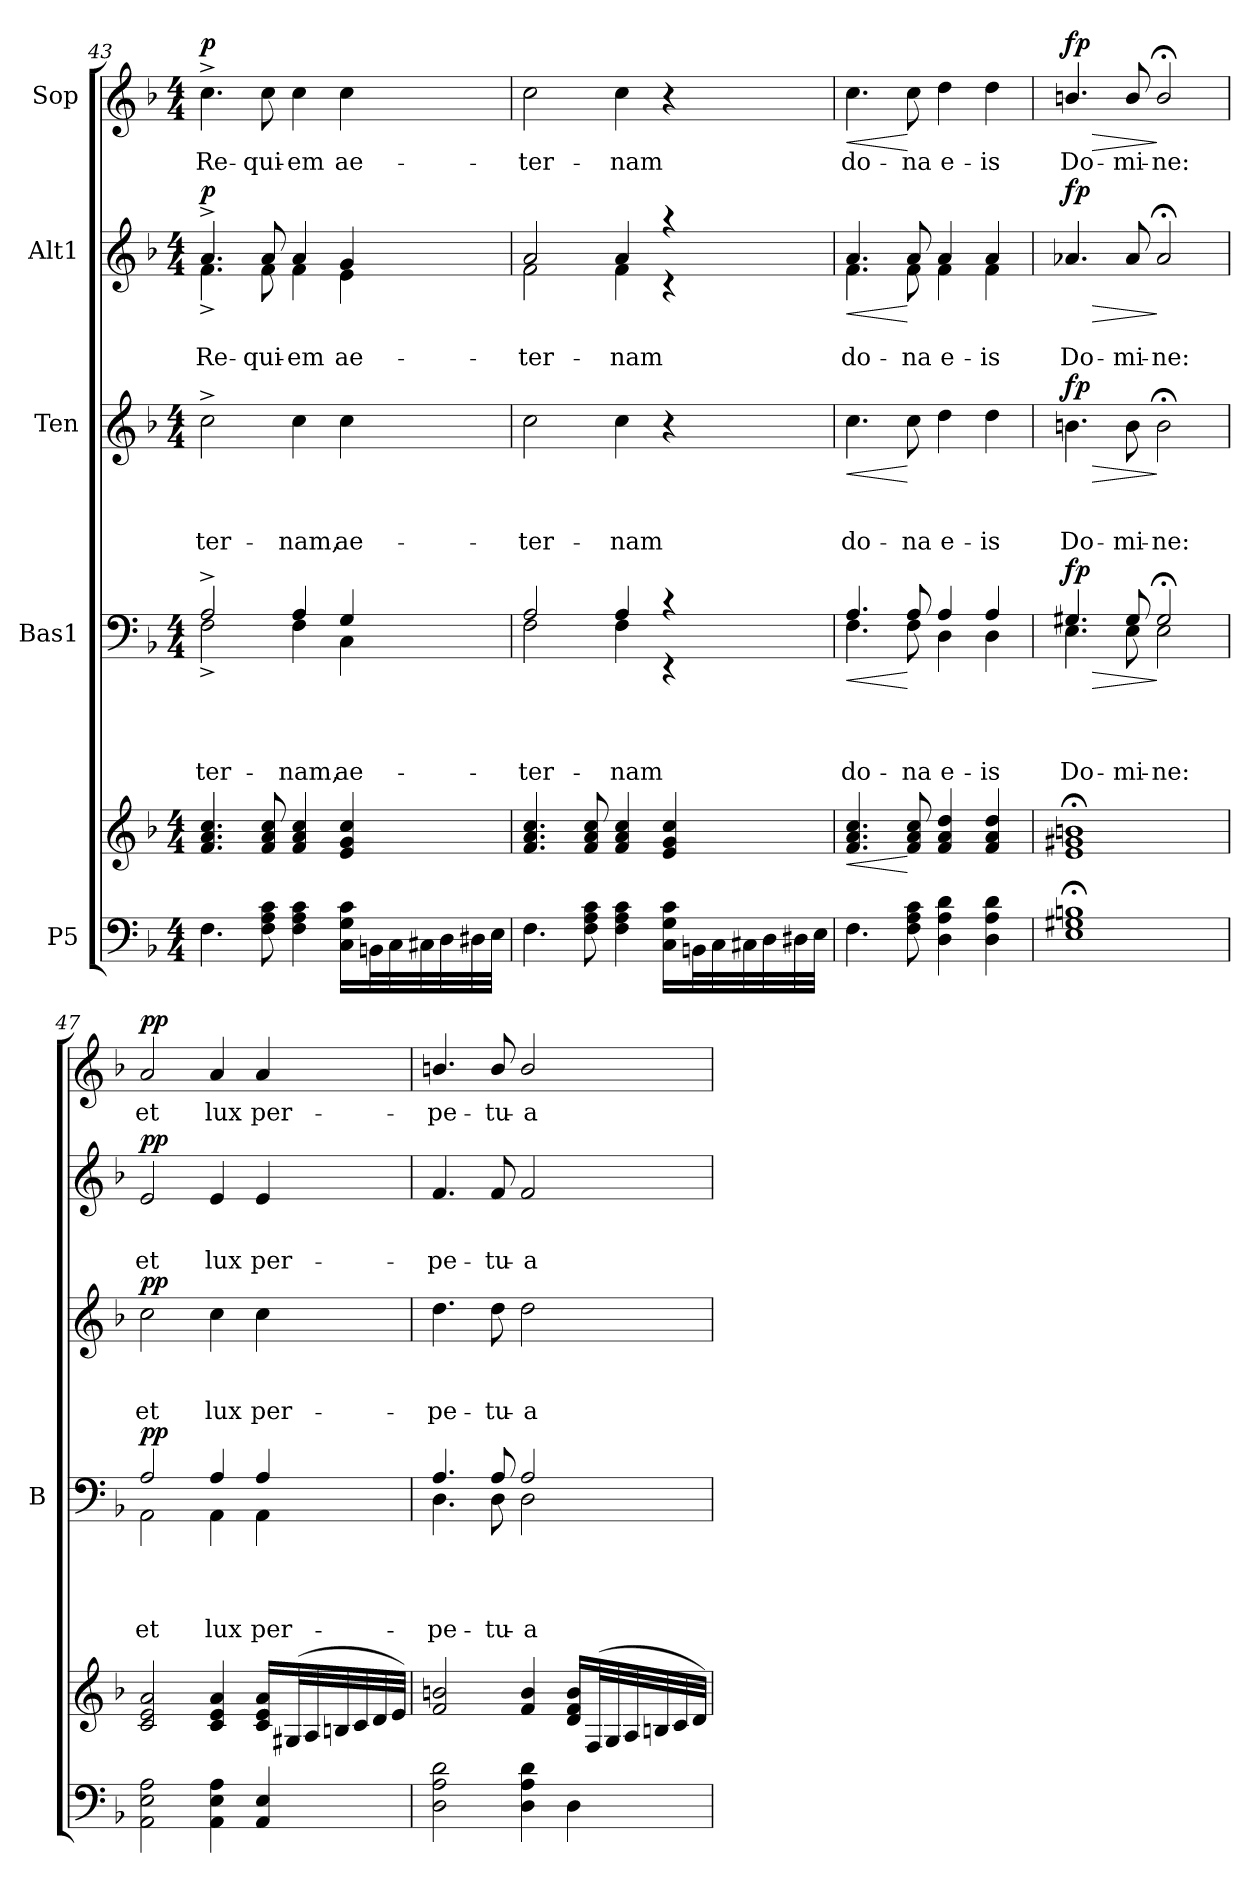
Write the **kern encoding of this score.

**kern	**kern	**dynam	**kern	**text	**text	**text	**text	**dynam	**kern	**text	**text	**text	**dynam	**kern	**text	**text	**dynam	**kern	**text	**dynam
*part5	*part5	*part5	*part4	*part4	*part4	*part4	*part4	*part4	*part3	*part3	*part3	*part3	*part3	*part2	*part2	*part2	*part2	*part1	*part1	*part1
*staff6	*staff5	*staff5/6	*staff4	*staff4	*staff4	*staff4	*staff4	*staff4	*staff3	*staff3	*staff3	*staff3	*staff3	*staff2	*staff2	*staff2	*staff2	*staff1	*staff1	*staff1
*I"P5	*	*	*I"Bas1	*	*	*	*	*	*I"Ten	*	*	*	*	*I"Alt1	*	*	*	*I"Sop	*	*
*	*	*	*I'B	*	*	*	*	*	*	*	*	*	*	*	*	*	*	*	*	*
!!LO:LB:g=z
*clefF4	*clefG2	*	*clefF4	*	*	*	*	*	*clefG2	*	*	*	*	*clefG2	*	*	*	*clefG2	*	*
*	*	*	*	*	*	*	*	*	*ITrd7c12	*	*	*	*	*	*	*	*	*	*	*
*k[b-]	*k[b-]	*	*k[b-]	*	*	*	*	*	*k[b-]	*	*	*	*	*k[b-]	*	*	*	*k[b-]	*	*
*F:	*F:	*	*F:	*	*	*	*	*	*F:	*	*	*	*	*F:	*	*	*	*F:	*	*
*M4/4	*M4/4	*	*M4/4	*	*	*	*	*	*M4/4	*	*	*	*	*M4/4	*	*	*	*M4/4	*	*
=43	=43	=43	=43	=43	=43	=43	=43	=43	=43	=43	=43	=43	=43	=43	=43	=43	=43	=43	=43	=43
*^	*^	*	*	*	*	*	*	*	*	*	*	*	*	*	*	*	*	*	*	*
!	!	!	!	!	!	!	!	!	!LO:LY:b	!	!	!	!	!LO:LY:b	!	!	!	!LO:LY:b	!LO:DY:a	!	!LO:LY:b	!LO:DY:a
*	*	*	*	*	*^	*	*	*	*	*	*	*	*	*	*	*^	*	*	*	*	*	*
4.F\	1ryy	4.f/ 4.a/ 4.cc/	1ryy	.	2A^>/	2F^<\	.	.	.	-ter-	.	2c^>\	.	.	-ter-	.	4.a^>/	4.f^<\	.	Re-	p	4.cc^>\	Re-	p
!	!	!	!	!	!	!	!	!	!	!	!	!	!	!	!	!	!	!	!	!LO:LY:b	!	!	!LO:LY:b	!
8F\ 8A\ 8c\	.	8f/ 8a/ 8cc/	.	.	.	.	.	.	.	.	.	.	.	.	.	.	8a/	8f\	.	-qui-	.	8cc\	-qui-	.
!	!	!	!	!	!	!	!	!	!	!LO:LY:b	!	!	!	!	!LO:LY:b	!	!	!	!	!LO:LY:b	!	!	!LO:LY:b	!
4F\ 4A\ 4c\	.	4f/ 4a/ 4cc/	.	.	4A/	4F\	.	.	.	-nam,	.	4c\	.	.	-nam,	.	4a/	4f\	.	-em	.	4cc\	-em	.
!	!	!	!	!	!	!	!	!	!	!LO:LY:b	!	!	!	!	!LO:LY:b	!	!	!	!	!LO:LY:b	!	!	!LO:LY:b	!
16C\ 16G\ 16c\LL	.	4e/ 4g/ 4cc/	.	.	4G/	4C\	.	.	.	ae-	.	4c\	.	.	ae-	.	4g/	4e\	.	ae-	.	4cc\	ae-	.
32BBn\L	.	.	.	.	.	.	.	.	.	.	.	.	.	.	.	.	.	.	.	.	.	.	.	.
32C\	.	.	.	.	.	.	.	.	.	.	.	.	.	.	.	.	.	.	.	.	.	.	.	.
32C#X\	.	.	.	.	.	.	.	.	.	.	.	.	.	.	.	.	.	.	.	.	.	.	.	.
32D\	.	.	.	.	.	.	.	.	.	.	.	.	.	.	.	.	.	.	.	.	.	.	.	.
32D#X\	.	.	.	.	.	.	.	.	.	.	.	.	.	.	.	.	.	.	.	.	.	.	.	.
32E\JJJ	.	.	.	.	.	.	.	.	.	.	.	.	.	.	.	.	.	.	.	.	.	.	.	.
=44	=44	=44	=44	=44	=44	=44	=44	=44	=44	=44	=44	=44	=44	=44	=44	=44	=44	=44	=44	=44	=44	=44	=44	=44
!	!	!	!	!	!	!	!	!	!	!LO:LY:b	!	!	!	!	!LO:LY:b	!	!	!	!	!LO:LY:b	!	!	!LO:LY:b	!
4.F\	1ryy	4.f/ 4.a/ 4.cc/	1ryy	.	2A/	2F\	.	.	.	-ter-	.	2c\	.	.	-ter-	.	2a/	2f\	.	-ter-	.	2cc\	-ter-	.
8F\ 8A\ 8c\	.	8f/ 8a/ 8cc/	.	.	.	.	.	.	.	.	.	.	.	.	.	.	.	.	.	.	.	.	.	.
!	!	!	!	!	!	!	!	!	!	!LO:LY:b	!	!	!	!	!LO:LY:b	!	!	!	!	!LO:LY:b	!	!	!LO:LY:b	!
4F\ 4A\ 4c\	.	4f/ 4a/ 4cc/	.	.	4A/	4F\	.	.	.	-nam	.	4c\	.	.	-nam	.	4a/	4f\	.	-nam	.	4cc\	-nam	.
16C\ 16G\ 16c\LL	.	4e/ 4g/ 4cc/	.	.	4rc	4rEE	.	.	.	.	.	4r	.	.	.	.	4raa	4rc	.	.	.	4r	.	.
32BBn\L	.	.	.	.	.	.	.	.	.	.	.	.	.	.	.	.	.	.	.	.	.	.	.	.
32C\	.	.	.	.	.	.	.	.	.	.	.	.	.	.	.	.	.	.	.	.	.	.	.	.
32C#X\	.	.	.	.	.	.	.	.	.	.	.	.	.	.	.	.	.	.	.	.	.	.	.	.
32D\	.	.	.	.	.	.	.	.	.	.	.	.	.	.	.	.	.	.	.	.	.	.	.	.
32D#X\	.	.	.	.	.	.	.	.	.	.	.	.	.	.	.	.	.	.	.	.	.	.	.	.
32E\JJJ	.	.	.	.	.	.	.	.	.	.	.	.	.	.	.	.	.	.	.	.	.	.	.	.
=45	=45	=45	=45	=45	=45	=45	=45	=45	=45	=45	=45	=45	=45	=45	=45	=45	=45	=45	=45	=45	=45	=45	=45	=45
!	!	!	!	!LO:HP:b	!	!	!	!	!	!LO:LY:b	!LO:HP:b	!	!	!	!LO:LY:b	!LO:HP:b	!	!	!	!LO:LY:b	!LO:HP:b	!	!LO:LY:b	!LO:HP:b
4.F\	1ryy	4.f/ 4.a/ 4.cc/	1ryy	<	4.A/	4.F\	.	.	.	do-	<	4.c\	.	.	do-	<	4.a/	4.f\	.	do-	<	4.cc\	do-	<
!	!	!	!	!	!	!	!	!	!	!LO:LY:b	!	!	!	!	!LO:LY:b	!	!	!	!	!LO:LY:b	!	!	!LO:LY:b	!
8F\ 8A\ 8c\	.	8f/ 8a/ 8cc/	.	[	8A/	8F\	.	.	.	-na	[	8c\	.	.	-na	[	8a/	8f\	.	-na	[	8cc\	-na	[
!	!	!	!	!	!	!	!	!	!	!LO:LY:b	!	!	!	!	!LO:LY:b	!	!	!	!	!LO:LY:b	!	!	!LO:LY:b	!
4D\ 4A\ 4d\	.	4f/ 4a/ 4dd/	.	.	4A/	4D\	.	.	.	e-	.	4d\	.	.	e-	.	4a/	4f\	.	e-	.	4dd\	e-	.
!	!	!	!	!	!	!	!	!	!	!LO:LY:b	!	!	!	!	!LO:LY:b	!	!	!	!	!LO:LY:b	!	!	!LO:LY:b	!
4D\ 4A\ 4d\	.	4f/ 4a/ 4dd/	.	.	4A/	4D\	.	.	.	-is	.	4d\	.	.	-is	.	4a/	4f\	.	-is	.	4dd\	-is	.
=46	=46	=46	=46	=46	=46	=46	=46	=46	=46	=46	=46	=46	=46	=46	=46	=46	=46	=46	=46	=46	=46	=46	=46	=46
!	!	!	!	!	!	!	!	!	!	!LO:LY:b	!LO:HP:b	!	!	!	!LO:LY:b	!LO:HP:b	!	!	!	!LO:LY:b	!LO:HP:b	!	!LO:LY:b	!LO:HP:b
!	!	!	!	!	!	!	!	!	!	!	!LO:DY:n=1:a	!	!	!	!	!	!	!	!	!	!	!	!	!
!	!	!	!	!	!	!	!	!	!	!	!LO:DY:n=2:a	!	!	!	!	!LO:DY:n=1:a	!	!	!	!	!	!	!	!
!	!	!	!	!	!	!	!	!	!	!	!	!	!	!	!	!LO:DY:n=2:a	!	!	!	!	!LO:DY:n=1:a	!	!	!
!	!	!	!	!	!	!	!	!	!	!	!	!	!	!	!	!	!	!	!	!	!LO:DY:n=2:a	!	!	!LO:DY:n=1:a
!	!	!	!	!	!	!	!	!	!	!	!	!	!	!	!	!	!	!	!	!	!	!	!	!LO:DY:n=2:a
1E;< 1G#X;< 1Bn;<	1ryy	1e; 1g#X; 1bn;	1ryy	.	4.G#X/	4.E\	.	.	.	Do-	> f p	4.Bn\	.	.	Do-	> f p	4.a-X/	1ryy	.	Do-	> f p	4.bn/	Do-	> f p
!	!	!	!	!	!	!	!	!	!	!LO:LY:b	!	!	!	!	!LO:LY:b	!	!	!	!	!LO:LY:b	!	!	!LO:LY:b	!
.	.	.	.	.	8G#/	8E\	.	.	.	-mi-	.	8B\	.	.	-mi-	.	8a-/	.	.	-mi-	.	8b/	-mi-	.
!	!	!	!	!	!	!	!	!	!	!LO:LY:b	!	!	!	!	!LO:LY:b	!	!	!	!	!LO:LY:b	!	!	!LO:LY:b	!
.	.	.	.	.	2G#;</	2E\	.	.	.	-ne:	]	2B;<\	.	.	-ne:	]	2a-;</	.	.	-ne:	]	2b;</	-ne:	]
!!LO:PB:g=z
=47	=47	=47	=47	=47	=47	=47	=47	=47	=47	=47	=47	=47	=47	=47	=47	=47	=47	=47	=47	=47	=47	=47	=47	=47
!	!	!	!	!	!	!	!	!	!	!LO:LY:b	!LO:DY:a	!	!	!	!LO:LY:b	!LO:DY:a	!	!	!	!LO:LY:b	!LO:DY:a	!	!LO:LY:b	!LO:DY:a
2AA\ 2E\ 2A\	1ryy	2c/ 2e/ 2a/	1ryy	.	2A/	2AA\	.	.	.	et	pp	2c\	.	.	et	pp	2e/	1ryy	.	et	pp	2a/	et	pp
!	!	!	!	!	!	!	!	!	!	!LO:LY:b	!	!	!	!	!LO:LY:b	!	!	!	!	!LO:LY:b	!	!	!LO:LY:b	!
4AA\ 4E\ 4A\	.	4c/ 4e/ 4a/	.	.	4A/	4AA\	.	.	.	lux	.	4c\	.	.	lux	.	4e/	.	.	lux	.	4a/	lux	.
!	!	!	!	!	!	!	!	!	!	!LO:LY:b	!	!	!	!	!LO:LY:b	!	!	!	!	!LO:LY:b	!	!	!LO:LY:b	!
4AA/ 4E/	.	16c/ 16e/ 16a/LL	.	.	4A/	4AA\	.	.	.	per-	.	4c\	.	.	per-	.	4e/	.	.	per-	.	4a/	per-	.
.	.	(<32G#X/L	.	.	.	.	.	.	.	.	.	.	.	.	.	.	.	.	.	.	.	.	.	.
.	.	32A/	.	.	.	.	.	.	.	.	.	.	.	.	.	.	.	.	.	.	.	.	.	.
.	.	32Bn/	.	.	.	.	.	.	.	.	.	.	.	.	.	.	.	.	.	.	.	.	.	.
.	.	32c/	.	.	.	.	.	.	.	.	.	.	.	.	.	.	.	.	.	.	.	.	.	.
.	.	32d/	.	.	.	.	.	.	.	.	.	.	.	.	.	.	.	.	.	.	.	.	.	.
.	.	32e/JJJ)	.	.	.	.	.	.	.	.	.	.	.	.	.	.	.	.	.	.	.	.	.	.
=48	=48	=48	=48	=48	=48	=48	=48	=48	=48	=48	=48	=48	=48	=48	=48	=48	=48	=48	=48	=48	=48	=48	=48	=48
!	!	!	!	!	!	!	!	!	!	!LO:LY:b	!	!	!	!	!LO:LY:b	!	!	!	!	!LO:LY:b	!	!	!LO:LY:b	!
2D\ 2A\ 2d\	1ryy	2f/ 2bn/	1ryy	.	4.A/	4.D\	.	.	.	-pe-	.	4.d\	.	.	-pe-	.	4.f/	1ryy	.	-pe-	.	4.bn/	-pe-	.
!	!	!	!	!	!	!	!	!	!	!LO:LY:b	!	!	!	!	!LO:LY:b	!	!	!	!	!LO:LY:b	!	!	!LO:LY:b	!
.	.	.	.	.	8A/	8D\	.	.	.	-tu-	.	8d\	.	.	-tu-	.	8f/	.	.	-tu-	.	8b/	-tu-	.
!	!	!	!	!	!	!	!	!	!	!LO:LY:b	!	!	!	!	!LO:LY:b	!	!	!	!	!LO:LY:b	!	!	!LO:LY:b	!
4D\ 4A\ 4d\	.	4f/ 4b/	.	.	2A/	2D\	.	.	.	-a	.	2d\	.	.	-a	.	2f/	.	.	-a	.	2b/	-a	.
4D\	.	16d/ 16f/ 16b/LL	.	.	.	.	.	.	.	.	.	.	.	.	.	.	.	.	.	.	.	.	.	.
.	.	(<32F/L	.	.	.	.	.	.	.	.	.	.	.	.	.	.	.	.	.	.	.	.	.	.
.	.	32G/	.	.	.	.	.	.	.	.	.	.	.	.	.	.	.	.	.	.	.	.	.	.
.	.	32A/	.	.	.	.	.	.	.	.	.	.	.	.	.	.	.	.	.	.	.	.	.	.
.	.	32Bn/	.	.	.	.	.	.	.	.	.	.	.	.	.	.	.	.	.	.	.	.	.	.
.	.	32c/	.	.	.	.	.	.	.	.	.	.	.	.	.	.	.	.	.	.	.	.	.	.
.	.	32d/JJJ)	.	.	.	.	.	.	.	.	.	.	.	.	.	.	.	.	.	.	.	.	.	.
*v	*v	*	*	*	*v	*v	*	*	*	*	*	*	*	*	*	*	*v	*v	*	*	*	*	*	*
*	*v	*v	*	*	*	*	*	*	*	*	*	*	*	*	*	*	*	*	*	*	*
=	=	=	=	=	=	=	=	=	=	=	=	=	=	=	=	=	=	=	=	=
*-	*-	*-	*-	*-	*-	*-	*-	*-	*-	*-	*-	*-	*-	*-	*-	*-	*-	*-	*-	*-
